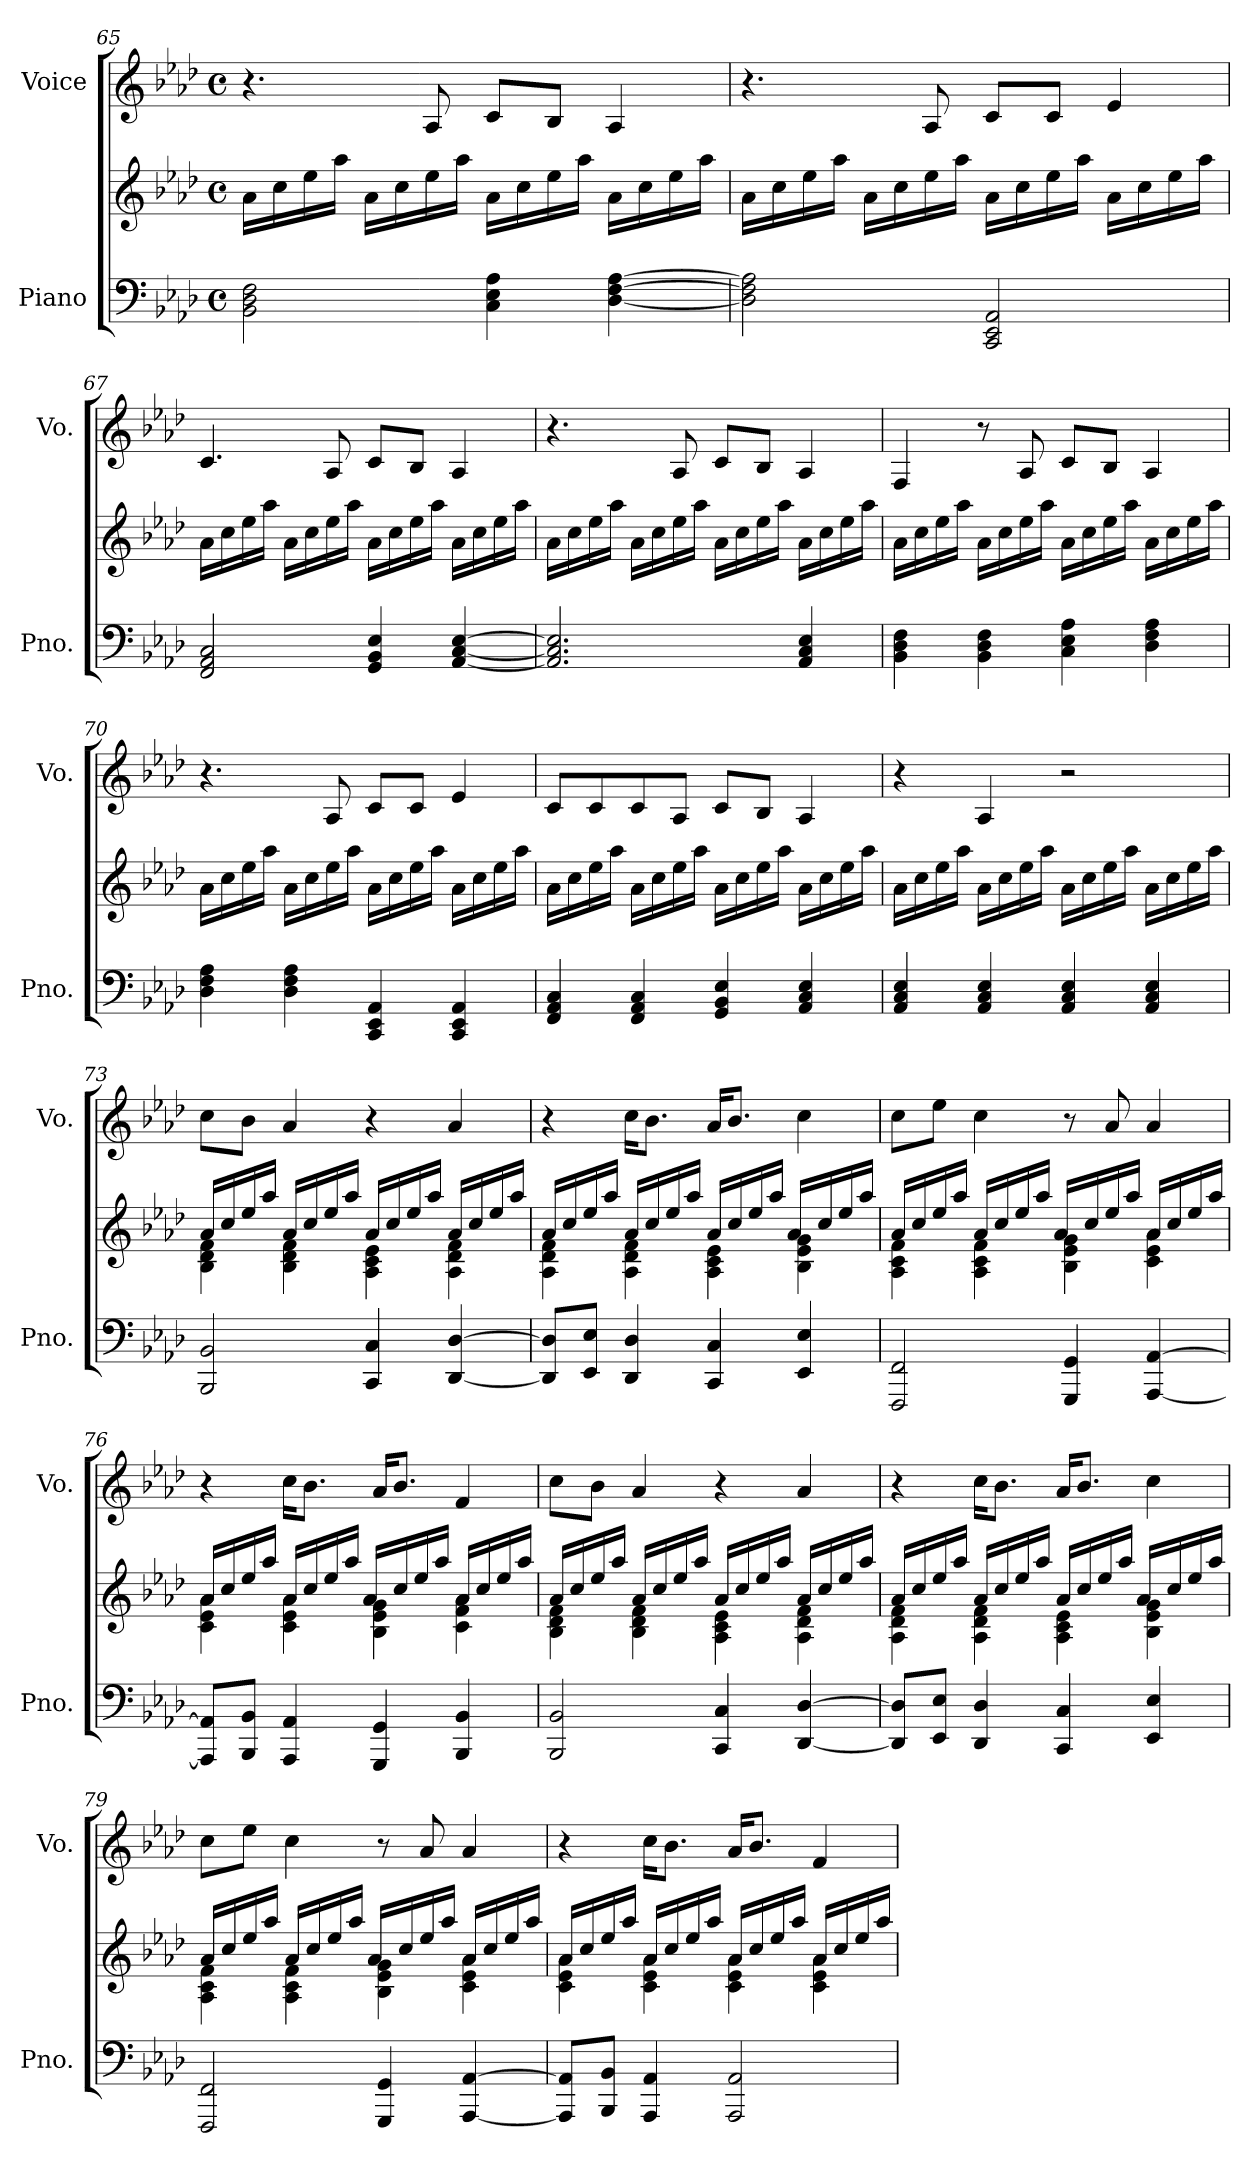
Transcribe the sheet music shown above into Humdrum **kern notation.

**kern	**kern	**kern
*part2	*part2	*part1
*staff3	*staff2	*staff1
*I"Piano	*	*I"Voice
*I'Pno.	*	*I'Vo.
!!LO:LB:g=z
*clefF4	*clefG2	*clefG2
*k[b-e-a-d-]	*k[b-e-a-d-]	*k[b-e-a-d-]
*M4/4	*M4/4	*M4/4
*met(c)	*met(c)	*met(c)
=65	=65	=65
2BB-\ 2D-\ 2F\	16a-\LL	4.r
.	16cc\	.
.	16ee-\	.
.	16aa-\JJ	.
.	16a-\LL	.
.	16cc\	.
.	16ee-\	8A-/
.	16aa-\JJ	.
4C\ 4E-\ 4A-\	16a-\LL	8c/L
.	16cc\	.
.	16ee-\	8B-/J
.	16aa-\JJ	.
[4D-\ [4F\ [4A-\	16a-\LL	4A-/
.	16cc\	.
.	16ee-\	.
.	16aa-\JJ	.
=66	=66	=66
2D-\] 2F\] 2A-\]	16a-\LL	4.r
.	16cc\	.
.	16ee-\	.
.	16aa-\JJ	.
.	16a-\LL	.
.	16cc\	.
.	16ee-\	8A-/
.	16aa-\JJ	.
2CC/ 2EE-/ 2AA-/	16a-\LL	8c/L
.	16cc\	.
.	16ee-\	8c/J
.	16aa-\JJ	.
.	16a-\LL	4e-/
.	16cc\	.
.	16ee-\	.
.	16aa-\JJ	.
=67	=67	=67
2FF/ 2AA-/ 2C/	16a-\LL	4.c/
.	16cc\	.
.	16ee-\	.
.	16aa-\JJ	.
.	16a-\LL	.
.	16cc\	.
.	16ee-\	8A-/
.	16aa-\JJ	.
4GG/ 4BB-/ 4E-/	16a-\LL	8c/L
.	16cc\	.
.	16ee-\	8B-/J
.	16aa-\JJ	.
[4AA-/ [4C/ [4E-/	16a-\LL	4A-/
.	16cc\	.
.	16ee-\	.
.	16aa-\JJ	.
!!LO:PB:g=z
=68	=68	=68
2.AA-/] 2.C/] 2.E-/]	16a-\LL	4.r
.	16cc\	.
.	16ee-\	.
.	16aa-\JJ	.
.	16a-\LL	.
.	16cc\	.
.	16ee-\	8A-/
.	16aa-\JJ	.
.	16a-\LL	8c/L
.	16cc\	.
.	16ee-\	8B-/J
.	16aa-\JJ	.
4AA-/ 4C/ 4E-/	16a-\LL	4A-/
.	16cc\	.
.	16ee-\	.
.	16aa-\JJ	.
=69	=69	=69
4BB-\ 4D-\ 4F\	16a-\LL	4F/
.	16cc\	.
.	16ee-\	.
.	16aa-\JJ	.
4BB-\ 4D-\ 4F\	16a-\LL	8r
.	16cc\	.
.	16ee-\	8A-/
.	16aa-\JJ	.
4C\ 4E-\ 4A-\	16a-\LL	8c/L
.	16cc\	.
.	16ee-\	8B-/J
.	16aa-\JJ	.
4D-\ 4F\ 4A-\	16a-\LL	4A-/
.	16cc\	.
.	16ee-\	.
.	16aa-\JJ	.
=70	=70	=70
4D-\ 4F\ 4A-\	16a-\LL	4.r
.	16cc\	.
.	16ee-\	.
.	16aa-\JJ	.
4D-\ 4F\ 4A-\	16a-\LL	.
.	16cc\	.
.	16ee-\	8A-/
.	16aa-\JJ	.
4CC/ 4EE-/ 4AA-/	16a-\LL	8c/L
.	16cc\	.
.	16ee-\	8c/J
.	16aa-\JJ	.
4CC/ 4EE-/ 4AA-/	16a-\LL	4e-/
.	16cc\	.
.	16ee-\	.
.	16aa-\JJ	.
!!LO:LB:g=z
=71	=71	=71
4FF/ 4AA-/ 4C/	16a-\LL	8c/L
.	16cc\	.
.	16ee-\	8c/
.	16aa-\JJ	.
4FF/ 4AA-/ 4C/	16a-\LL	8c/
.	16cc\	.
.	16ee-\	8A-/J
.	16aa-\JJ	.
4GG/ 4BB-/ 4E-/	16a-\LL	8c/L
.	16cc\	.
.	16ee-\	8B-/J
.	16aa-\JJ	.
4AA-/ 4C/ 4E-/	16a-\LL	4A-/
.	16cc\	.
.	16ee-\	.
.	16aa-\JJ	.
=72	=72	=72
4AA-/ 4C/ 4E-/	16a-\LL	4r
.	16cc\	.
.	16ee-\	.
.	16aa-\JJ	.
4AA-/ 4C/ 4E-/	16a-\LL	4A-/
.	16cc\	.
.	16ee-\	.
.	16aa-\JJ	.
4AA-/ 4C/ 4E-/	16a-\LL	2r
.	16cc\	.
.	16ee-\	.
.	16aa-\JJ	.
4AA-/ 4C/ 4E-/	16a-\LL	.
.	16cc\	.
.	16ee-\	.
.	16aa-\JJ	.
=73	=73	=73
*	*^	*
2BBB-/ 2BB-/	4B-\ 4d-\ 4f\	16a-/LL	8cc\L
.	.	16cc/	.
.	.	16ee-/	8b-\J
.	.	16aa-/JJ	.
.	4B-\ 4d-\ 4f\	16a-/LL	4a-/
.	.	16cc/	.
.	.	16ee-/	.
.	.	16aa-/JJ	.
4CC/ 4C/	4A-\ 4c\ 4e-\	16a-/LL	4r
.	.	16cc/	.
.	.	16ee-/	.
.	.	16aa-/JJ	.
[4DD-/ [4D-/	4A-\ 4d-\ 4f\	16a-/LL	4a-/
.	.	16cc/	.
.	.	16ee-/	.
.	.	16aa-/JJ	.
!!LO:LB:g=z
=74	=74	=74	=74
8DD-/] 8D-/]L	4A-\ 4d-\ 4f\	16a-/LL	4r
.	.	16cc/	.
8EE-/ 8E-/J	.	16ee-/	.
.	.	16aa-/JJ	.
4DD-/ 4D-/	4A-\ 4d-\ 4f\	16a-/LL	16cc\KL
.	.	16cc/	8.b-\J
.	.	16ee-/	.
.	.	16aa-/JJ	.
4CC/ 4C/	4A-\ 4c\ 4e-\	16a-/LL	16a-/KL
.	.	16cc/	8.b-/J
.	.	16ee-/	.
.	.	16aa-/JJ	.
4EE-/ 4E-/	4B-\ 4e-\ 4g\	16a-/LL	4cc\
.	.	16cc/	.
.	.	16ee-/	.
.	.	16aa-/JJ	.
=75	=75	=75	=75
2FFF/ 2FF/	4A-\ 4c\ 4f\	16a-/LL	8cc\L
.	.	16cc/	.
.	.	16ee-/	8ee-\J
.	.	16aa-/JJ	.
.	4A-\ 4c\ 4f\	16a-/LL	4cc\
.	.	16cc/	.
.	.	16ee-/	.
.	.	16aa-/JJ	.
4GGG/ 4GG/	4B-\ 4e-\ 4g\	16a-/LL	8r
.	.	16cc/	.
.	.	16ee-/	8a-/
.	.	16aa-/JJ	.
[4AAA-/ [4AA-/	4c\ 4e-\ 4a-\	16a-/LL	4a-/
.	.	16cc/	.
.	.	16ee-/	.
.	.	16aa-/JJ	.
=76	=76	=76	=76
8AAA-/] 8AA-/]L	4c\ 4e-\ 4a-\	16a-/LL	4r
.	.	16cc/	.
8BBB-/ 8BB-/J	.	16ee-/	.
.	.	16aa-/JJ	.
4AAA-/ 4AA-/	4c\ 4e-\ 4a-\	16a-/LL	16cc\KL
.	.	16cc/	8.b-\J
.	.	16ee-/	.
.	.	16aa-/JJ	.
4GGG/ 4GG/	4B-\ 4e-\ 4g\	16a-/LL	16a-/KL
.	.	16cc/	8.b-/J
.	.	16ee-/	.
.	.	16aa-/JJ	.
4BBB-/ 4BB-/	4c\ 4f\ 4a-\	16a-/LL	4f/
.	.	16cc/	.
.	.	16ee-/	.
.	.	16aa-/JJ	.
!!LO:LB:g=z
=77	=77	=77	=77
2BBB-/ 2BB-/	4B-\ 4d-\ 4f\	16a-/LL	8cc\L
.	.	16cc/	.
.	.	16ee-/	8b-\J
.	.	16aa-/JJ	.
.	4B-\ 4d-\ 4f\	16a-/LL	4a-/
.	.	16cc/	.
.	.	16ee-/	.
.	.	16aa-/JJ	.
4CC/ 4C/	4A-\ 4c\ 4e-\	16a-/LL	4r
.	.	16cc/	.
.	.	16ee-/	.
.	.	16aa-/JJ	.
[4DD-/ [4D-/	4A-\ 4d-\ 4f\	16a-/LL	4a-/
.	.	16cc/	.
.	.	16ee-/	.
.	.	16aa-/JJ	.
=78	=78	=78	=78
8DD-/] 8D-/]L	4A-\ 4d-\ 4f\	16a-/LL	4r
.	.	16cc/	.
8EE-/ 8E-/J	.	16ee-/	.
.	.	16aa-/JJ	.
4DD-/ 4D-/	4A-\ 4d-\ 4f\	16a-/LL	16cc\KL
.	.	16cc/	8.b-\J
.	.	16ee-/	.
.	.	16aa-/JJ	.
4CC/ 4C/	4A-\ 4c\ 4e-\	16a-/LL	16a-/KL
.	.	16cc/	8.b-/J
.	.	16ee-/	.
.	.	16aa-/JJ	.
4EE-/ 4E-/	4B-\ 4e-\ 4g\	16a-/LL	4cc\
.	.	16cc/	.
.	.	16ee-/	.
.	.	16aa-/JJ	.
=79	=79	=79	=79
2FFF/ 2FF/	4A-\ 4c\ 4f\	16a-/LL	8cc\L
.	.	16cc/	.
.	.	16ee-/	8ee-\J
.	.	16aa-/JJ	.
.	4A-\ 4c\ 4f\	16a-/LL	4cc\
.	.	16cc/	.
.	.	16ee-/	.
.	.	16aa-/JJ	.
4GGG/ 4GG/	4B-\ 4e-\ 4g\	16a-/LL	8r
.	.	16cc/	.
.	.	16ee-/	8a-/
.	.	16aa-/JJ	.
[4AAA-/ [4AA-/	4c\ 4e-\ 4a-\	16a-/LL	4a-/
.	.	16cc/	.
.	.	16ee-/	.
.	.	16aa-/JJ	.
!!LO:PB:g=z
=80	=80	=80	=80
8AAA-/] 8AA-/]L	4c\ 4e-\ 4a-\	16a-/LL	4r
.	.	16cc/	.
8BBB-/ 8BB-/J	.	16ee-/	.
.	.	16aa-/JJ	.
4AAA-/ 4AA-/	4c\ 4e-\ 4a-\	16a-/LL	16cc\KL
.	.	16cc/	8.b-\J
.	.	16ee-/	.
.	.	16aa-/JJ	.
2AAA-/ 2AA-/	4c\ 4e-\ 4a-\	16a-/LL	16a-/KL
.	.	16cc/	8.b-/J
.	.	16ee-/	.
.	.	16aa-/JJ	.
.	4c\ 4e-\ 4a-\	16a-/LL	4f/
.	.	16cc/	.
.	.	16ee-/	.
.	.	16aa-/JJ	.
*	*v	*v	*
=	=	=
*-	*-	*-
